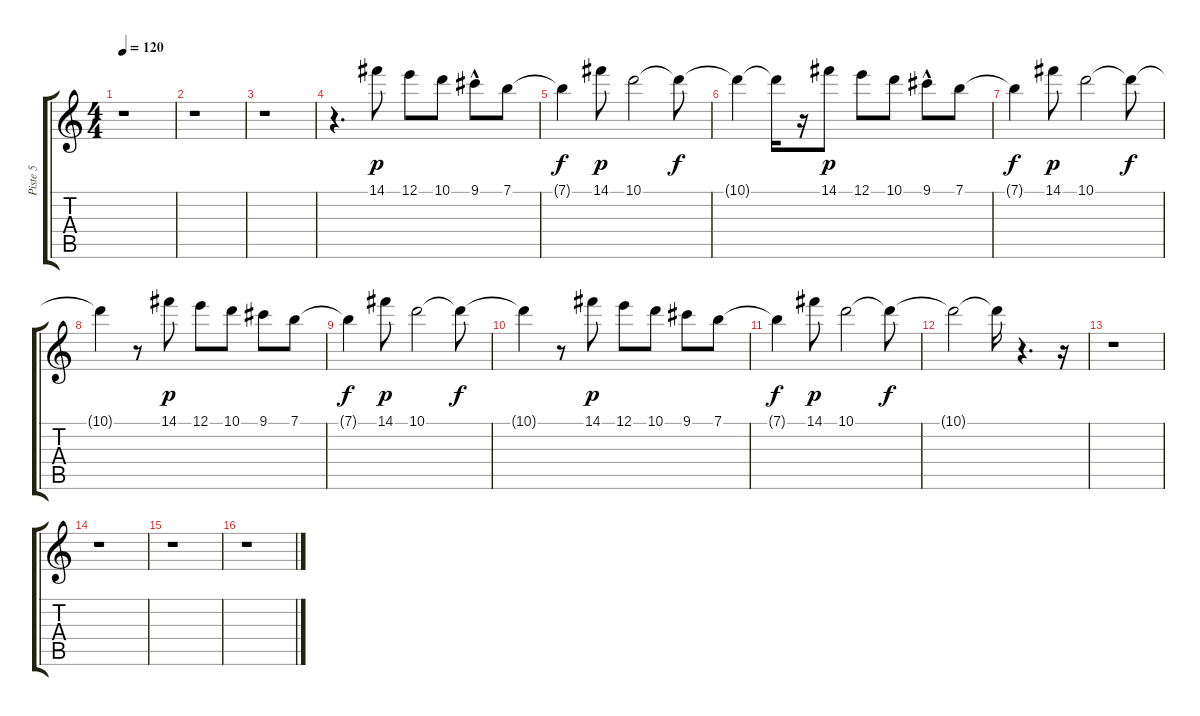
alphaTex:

\track ("Piste 5" "Piste 5") {instrument acousticguitarnylon}
\staff {score tabs}
\tuning (E4 B3 G3 D3 A2 E2) {hide}
\ts (4 4)
\tempo 120
\clef g2
\ks c
r.1{dy f} |
r.1 |
r.1 |
r.4{d} 14.1.8{dy p} 12.1.8 10.1.8 9.1{hac}.8 7.1.8 |
7.1{t}.4{dy f} 14.1.8{dy p} 10.1.2 10.1{t}.8{dy f} |
10.1{t}.4 10.1{t}.16 r.16 14.1.8{dy p} 12.1.8 10.1.8 9.1{hac}.8 7.1.8 |
7.1{t}.4{dy f} 14.1.8{dy p} 10.1.2 10.1{t}.8{dy f} |
10.1{t}.4 r.8 14.1.8{dy p} 12.1.8 10.1.8 9.1.8 7.1.8 |
7.1{t}.4{dy f} 14.1.8{dy p} 10.1.2 10.1{t}.8{dy f} |
10.1{t}.4 r.8 14.1.8{dy p} 12.1.8 10.1.8 9.1.8 7.1.8 |
7.1{t}.4{dy f} 14.1.8{dy p} 10.1.2 10.1{t}.8{dy f} |
10.1{t}.2 10.1{t}.16 r.4{d} r.16 |
r.1 |
r.1 |
r.1 |
r.1
